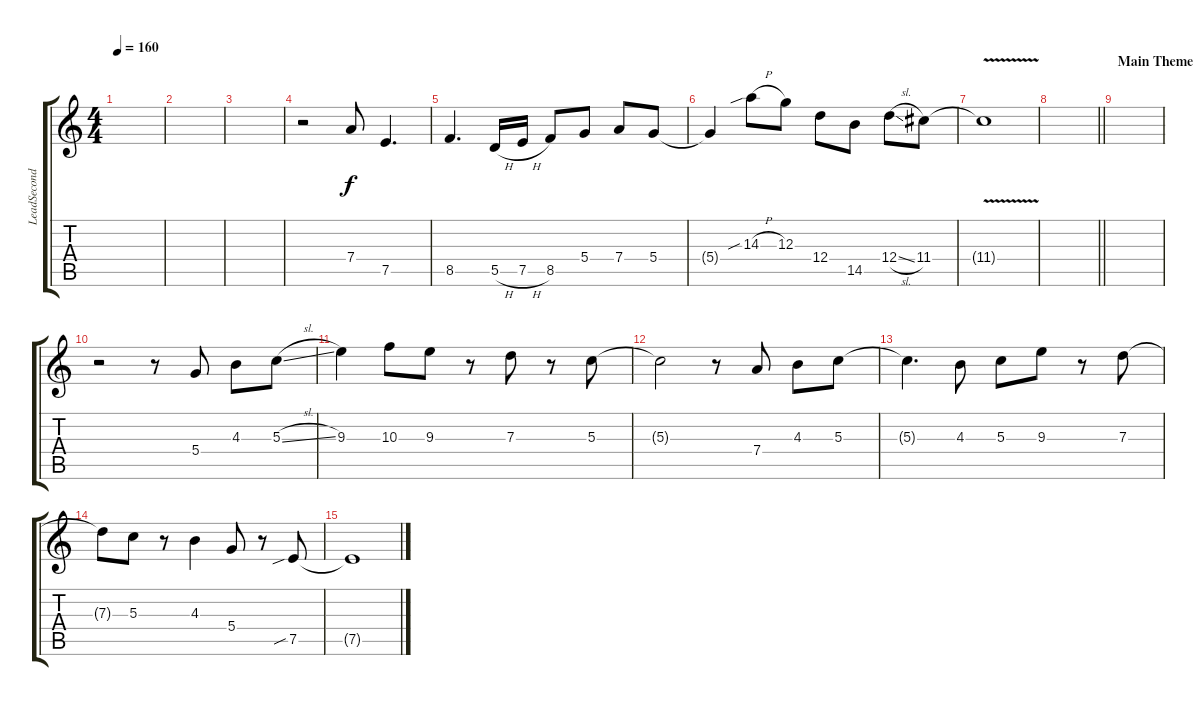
\track ("LeadSecondary" "LeadSecond") {instrument distortionguitar}
\staff {score tabs}
\tuning (E4 B3 G3 D3 A2 E2) {hide}
\ts (4 4)
\tempo 160
\clef g2
\ks c
|
|
|
r.2 7.4.8 7.5.4{d} |
8.5.4{d} 5.5{h}.16 7.5{h}.16 8.5.8 5.4.8 7.4.8 5.4.8 |
5.4{t}.4 14.3{sib h}.8 12.3.8 12.4.8 14.5.8 12.4{sl}.8 11.4.8 |
11.4{v t}.1 |
\barLineRight lightlight
|
\section ("" "Main Theme")
|
r.2 r.8 5.4.8 4.3.8 5.3{sl}.8 |
9.3.4 10.3.8 9.3.8 r.8 7.3.8 r.8 5.3.8 |
5.3{t}.2 r.8 7.4.8 4.3.8 5.3.8 |
5.3{t}.4{d} 4.3.8 5.3.8 9.3.8 r.8 7.3.8 |
7.3{t}.8 5.3.8 r.8 4.3.4 5.4.8 r.8 7.5{sib}.8 |
7.5{t}.1
